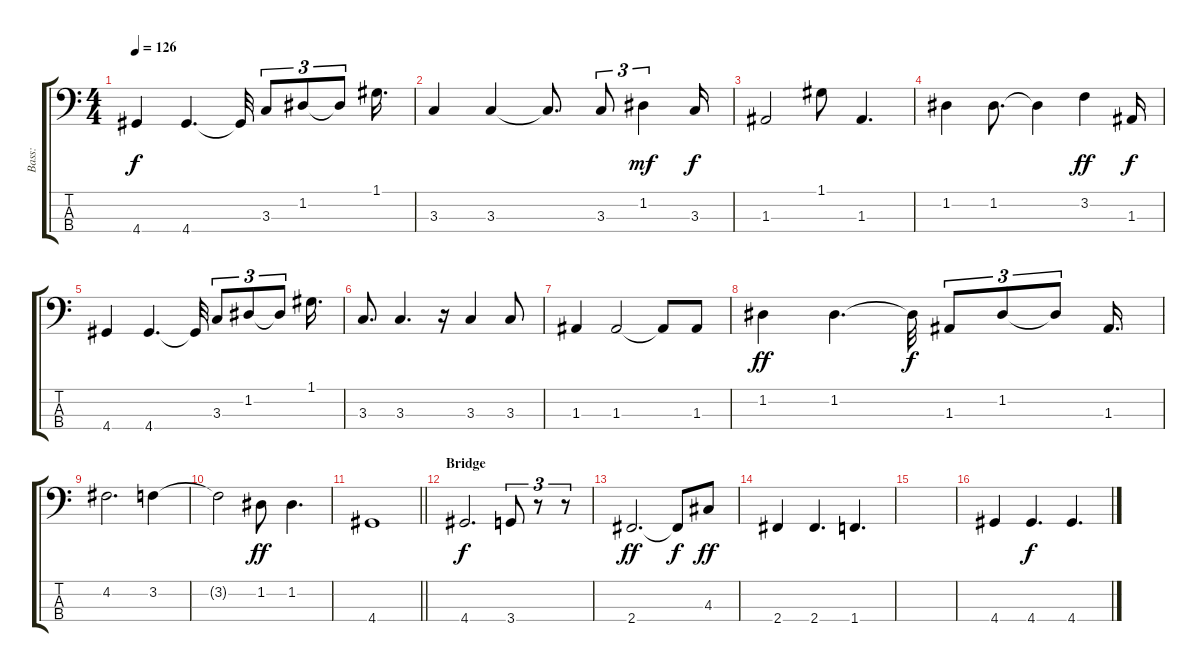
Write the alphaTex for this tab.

\track ("Bass:" "Bass:") {instrument electricbassfinger}
\staff {score tabs}
\tuning (G2 D2 A1 E1) {hide}
\ts (4 4)
\tempo 126
\clef f4
\ks c
4.4.4{dy f} 4.4.4{d} 4.4{t}.32 3.3.8{tu (3 2)} 1.2.8{tu (3 2)} 1.2{t}.8{tu (3 2)} 1.1.16{d} |
3.3.4 3.3.4 3.3{t}.8{d} 3.3.8{tu (3 2)} 1.2.4{tu (3 2) dy mf} 3.3.16{dy f} |
1.3.2 1.1.8 1.3.4{d} |
1.2.4 1.2.8{d} 1.2{t}.4 3.2.4{dy ff} 1.3.16{dy f} |
4.4.4 4.4.4{d} 4.4{t}.32 3.3.8{tu (3 2)} 1.2.8{tu (3 2)} 1.2{t}.8{tu (3 2)} 1.1.16{d} |
3.3.8{d} 3.3.4{d} r.16 3.3.4 3.3.8 |
1.3.4 1.3.2 1.3{t}.8 1.3.8 |
1.2.4{dy ff} 1.2.4{d} 1.2{t}.32{dy f} 1.3.8{tu (3 2)} 1.2.8{tu (3 2)} 1.2{t}.8{tu (3 2)} 1.3.16{d} |
4.2.2{d} 3.2.4 |
3.2{t}.2 1.2.8{dy ff} 1.2.4{d} |
\barLineRight lightlight
4.4.1 |
\section ("" "Bridge")
4.4.2{d dy f} 3.4.8{tu (3 2)} r.8{tu (3 2)} r.8{tu (3 2)} |
2.4.2{d dy ff} 2.4{t}.8{dy f} 4.3.8{dy ff} |
2.4.4 2.4.4{d} 1.4.4{d} |
|
4.4.4 4.4.4{d dy f} 4.4.4{d}
